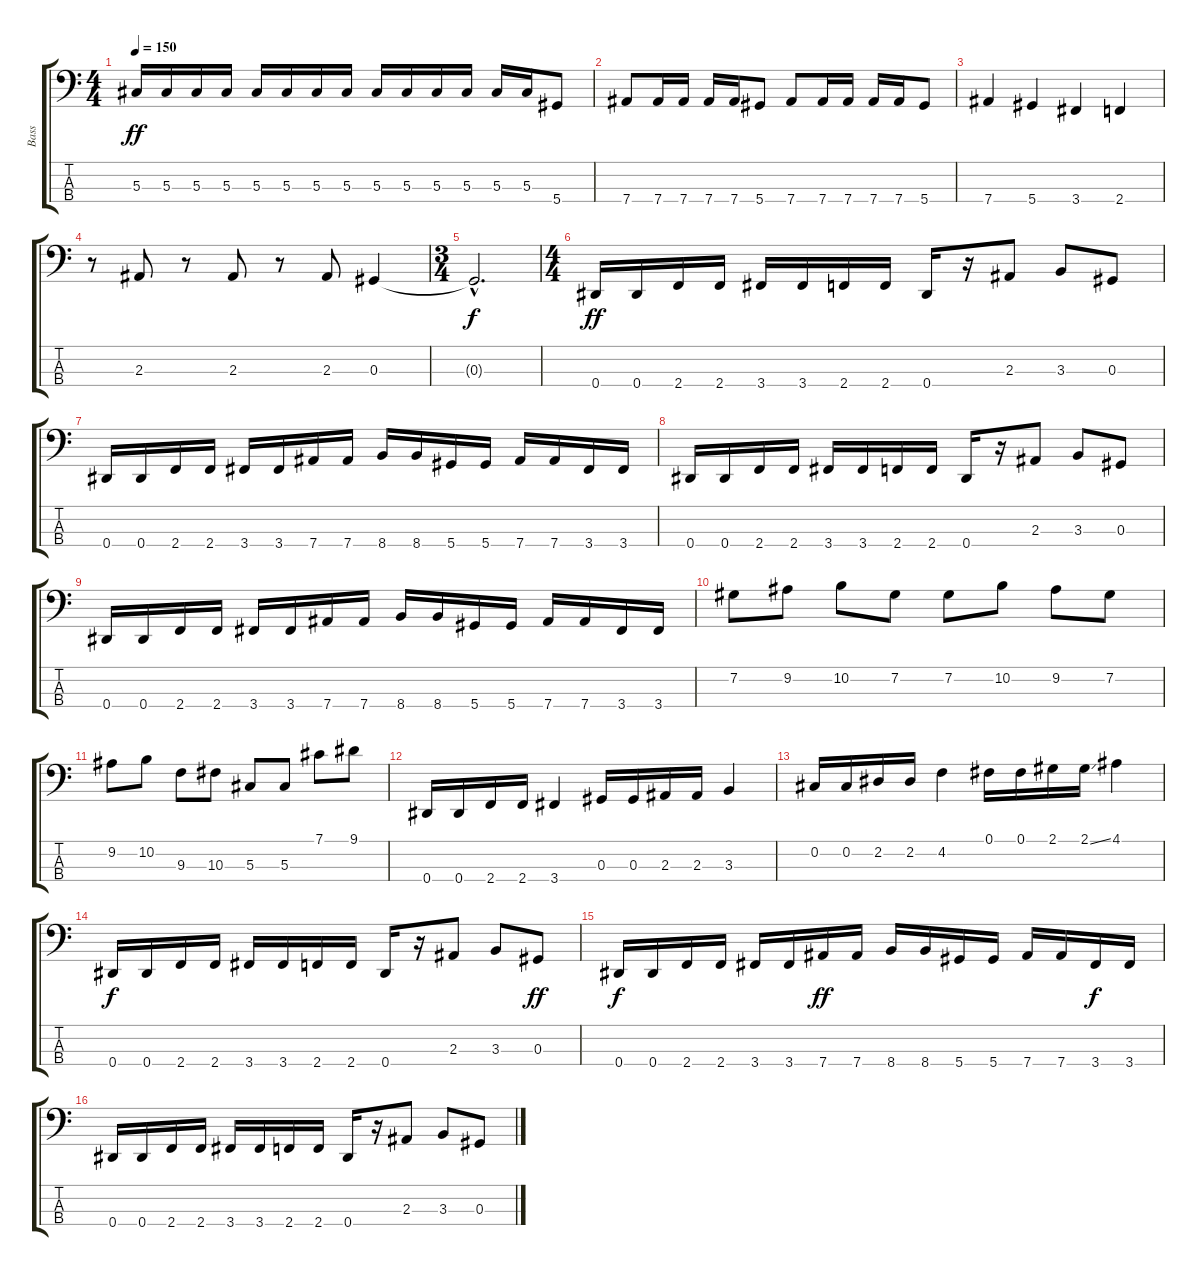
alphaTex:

\track ("Bass" "Bass") {instrument electricbasspick}
\staff {score tabs}
\tuning (Gb2 Db2 Ab1 Eb1) {hide}
\ts (4 4)
\tempo 150
\clef f4
\ks c
5.3.16{dy ff} 5.3.16 5.3.16 5.3.16 5.3.16 5.3.16 5.3.16 5.3.16 5.3.16 5.3.16 5.3.16 5.3.16 5.3.16 5.3.16 5.4.8 |
7.4.8 7.4.16 7.4.16 7.4.16 7.4.16 5.4.8 7.4.8 7.4.16 7.4.16 7.4.16 7.4.16 5.4.8 |
7.4.4 5.4.4 3.4.4 2.4.4 |
r.8 2.3.8 r.8 2.3.8 r.8 2.3.8 0.3.4 |
\ts (3 4)
0.3{hac t}.2{d dy f} |
\ts (4 4)
0.4.16{dy ff} 0.4.16 2.4.16 2.4.16 3.4.16 3.4.16 2.4.16 2.4.16 0.4.16 r.16 2.3.8 3.3.8 0.3.8 |
0.4.16 0.4.16 2.4.16 2.4.16 3.4.16 3.4.16 7.4.16 7.4.16 8.4.16 8.4.16 5.4.16 5.4.16 7.4.16 7.4.16 3.4.16 3.4.16 |
0.4.16 0.4.16 2.4.16 2.4.16 3.4.16 3.4.16 2.4.16 2.4.16 0.4.16 r.16 2.3.8 3.3.8 0.3.8 |
0.4.16 0.4.16 2.4.16 2.4.16 3.4.16 3.4.16 7.4.16 7.4.16 8.4.16 8.4.16 5.4.16 5.4.16 7.4.16 7.4.16 3.4.16 3.4.16 |
7.2.8 9.2.8 10.2.8 7.2.8 7.2.8 10.2.8 9.2.8 7.2.8 |
9.2.8 10.2.8 9.3.8 10.3.8 5.3.8 5.3.8 7.1.8 9.1.8 |
0.4.16 0.4.16 2.4.16 2.4.16 3.4.4 0.3.16 0.3.16 2.3.16 2.3.16 3.3.4 |
0.2.16 0.2.16 2.2.16 2.2.16 4.2.4 0.1.16 0.1.16 2.1.16 2.1{ss}.16 4.1.4 |
0.4.16{dy f} 0.4.16 2.4.16 2.4.16 3.4.16 3.4.16 2.4.16 2.4.16 0.4.16 r.16 2.3.8 3.3.8 0.3.8{dy ff} |
0.4.16{dy f} 0.4.16 2.4.16 2.4.16 3.4.16 3.4.16 7.4.16{dy ff} 7.4.16 8.4.16 8.4.16 5.4.16 5.4.16 7.4.16 7.4.16 3.4.16{dy f} 3.4.16 |
0.4.16 0.4.16 2.4.16 2.4.16 3.4.16 3.4.16 2.4.16 2.4.16 0.4.16 r.16 2.3.8 3.3.8 0.3.8
